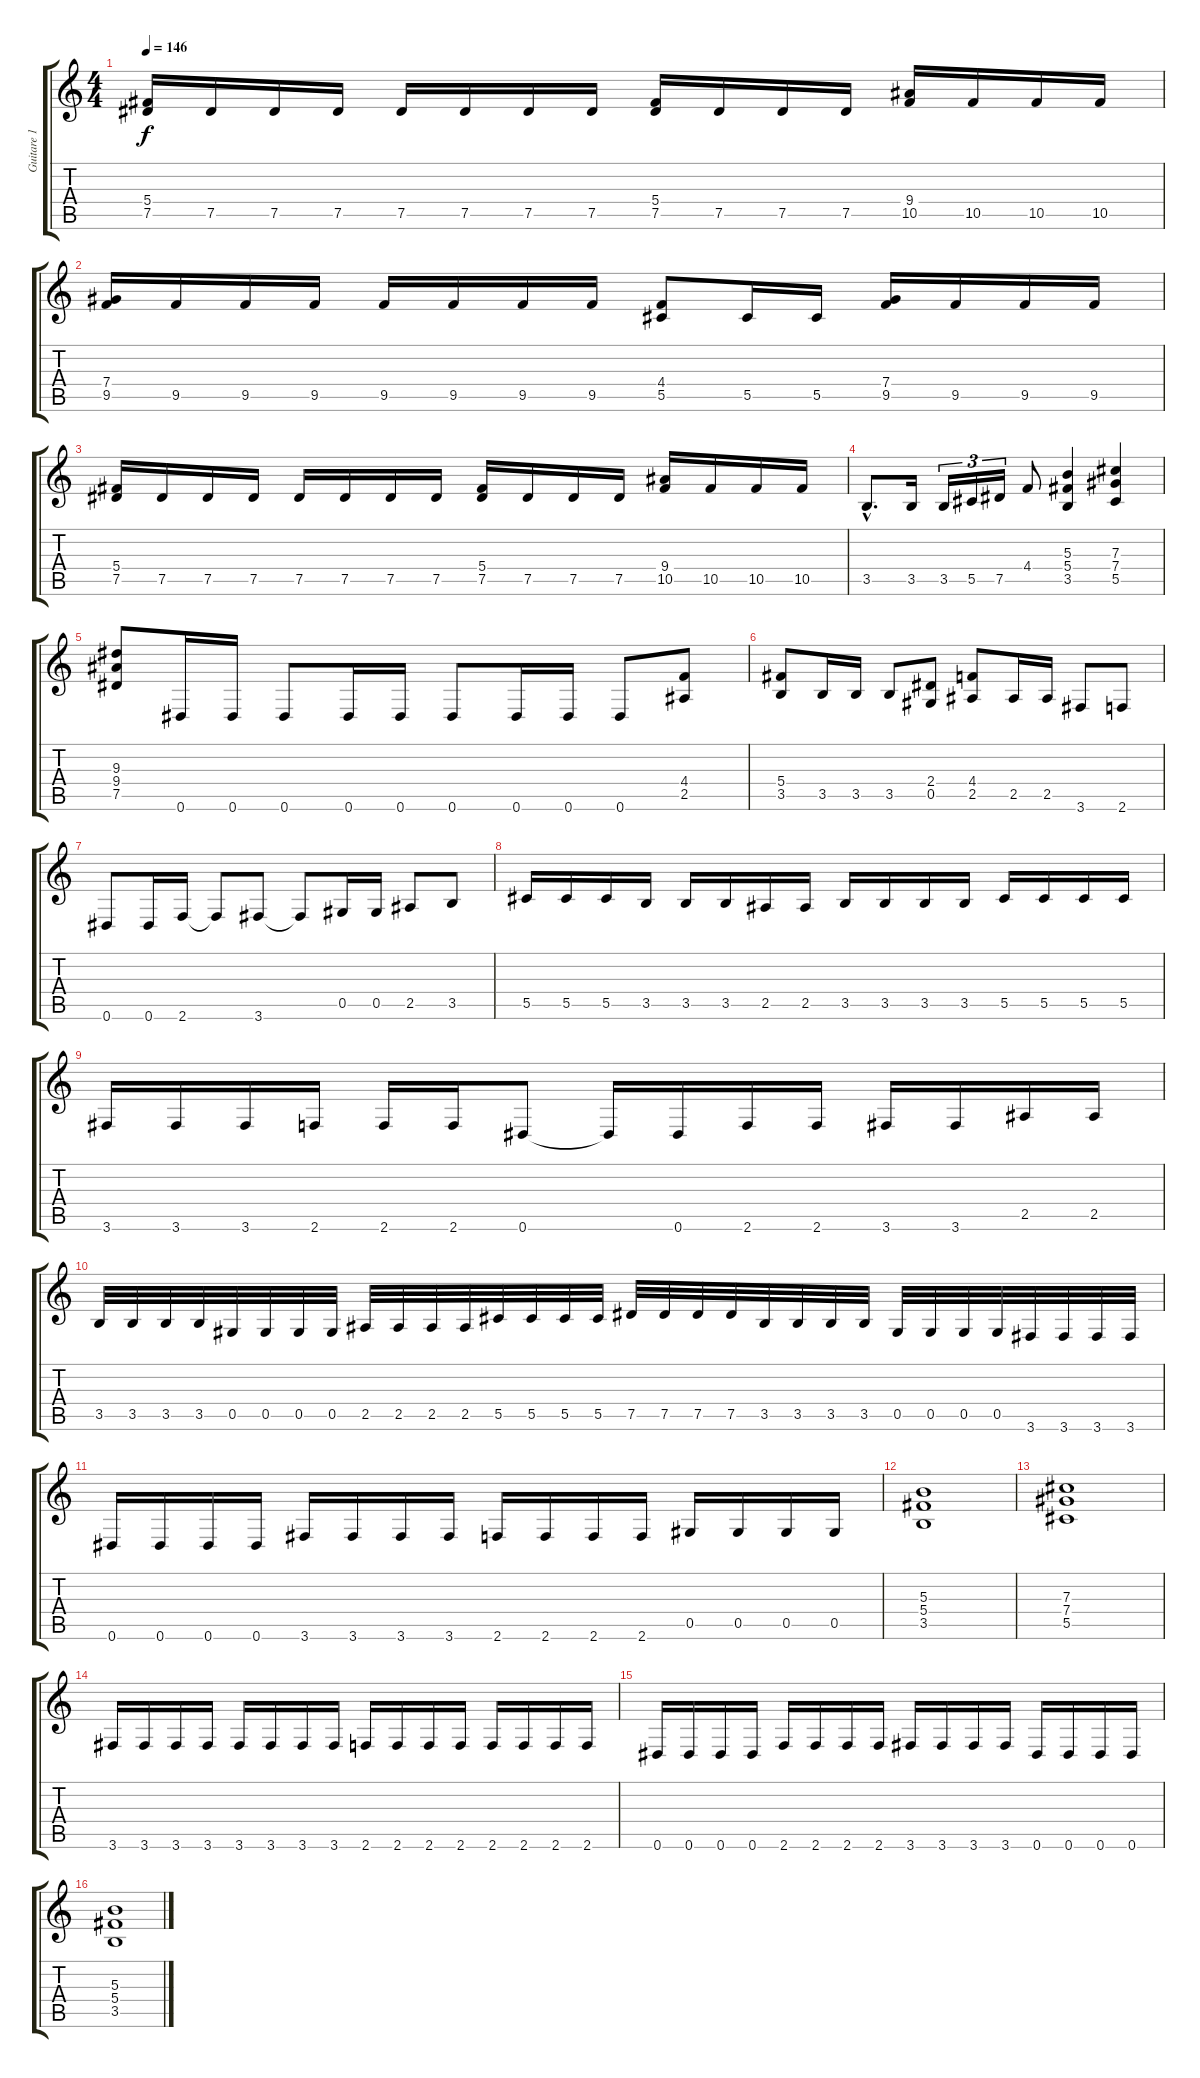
\track ("Guitare 1" "Guitare 1") {instrument distortionguitar}
\staff {score tabs}
\tuning (Eb4 Bb3 Gb3 Db3 Ab2 Eb2) {hide}
\ts (4 4)
\tempo 146
\clef g2
\ks c
(5.4 7.5).16{dy f} 7.5.16 7.5.16 7.5.16 7.5.16 7.5.16 7.5.16 7.5.16 (5.4 7.5).16 7.5.16 7.5.16 7.5.16 (9.4 10.5).16 10.5.16 10.5.16 10.5.16 |
(7.4 9.5).16 9.5.16 9.5.16 9.5.16 9.5.16 9.5.16 9.5.16 9.5.16 (4.4 5.5).8 5.5.16 5.5.16 (7.4 9.5).16 9.5.16 9.5.16 9.5.16 |
(5.4 7.5).16 7.5.16 7.5.16 7.5.16 7.5.16 7.5.16 7.5.16 7.5.16 (5.4 7.5).16 7.5.16 7.5.16 7.5.16 (9.4 10.5).16 10.5.16 10.5.16 10.5.16 |
3.5{hac}.8{d} 3.5.16 3.5.16{tu (3 2)} 5.5.16{tu (3 2)} 7.5.16{tu (3 2)} 4.4.8 (5.3 5.4 3.5).4 (7.3 7.4 5.5).4 |
(9.3 9.4 7.5).8 0.6.16 0.6.16 0.6.8 0.6.16 0.6.16 0.6.8 0.6.16 0.6.16 0.6.8 (4.4 2.5).8 |
(5.4 3.5).8 3.5.16 3.5.16 3.5.8 (2.4 0.5).8 (4.4 2.5).8 2.5.16 2.5.16 3.6.8 2.6.8 |
0.6.8 0.6.16 2.6.16 2.6{t}.8 3.6.8 3.6{t}.8 0.5.16 0.5.16 2.5.8 3.5.8 |
5.5.16 5.5.16 5.5.16 3.5.16 3.5.16 3.5.16 2.5.16 2.5.16 3.5.16 3.5.16 3.5.16 3.5.16 5.5.16 5.5.16 5.5.16 5.5.16 |
3.6.16 3.6.16 3.6.16 2.6.16 2.6.16 2.6.16 0.6.8 0.6{t}.16 0.6.16 2.6.16 2.6.16 3.6.16 3.6.16 2.5.16 2.5.16 |
3.5.32 3.5.32 3.5.32 3.5.32 0.5.32 0.5.32 0.5.32 0.5.32 2.5.32 2.5.32 2.5.32 2.5.32 5.5.32 5.5.32 5.5.32 5.5.32 7.5.32 7.5.32 7.5.32 7.5.32 3.5.32 3.5.32 3.5.32 3.5.32 0.5.32 0.5.32 0.5.32 0.5.32 3.6.32 3.6.32 3.6.32 3.6.32 |
0.6.16 0.6.16 0.6.16 0.6.16 3.6.16 3.6.16 3.6.16 3.6.16 2.6.16 2.6.16 2.6.16 2.6.16 0.5.16 0.5.16 0.5.16 0.5.16 |
(5.3 5.4 3.5).1 |
(7.3 7.4 5.5).1 |
3.6.16 3.6.16 3.6.16 3.6.16 3.6.16 3.6.16 3.6.16 3.6.16 2.6.16 2.6.16 2.6.16 2.6.16 2.6.16 2.6.16 2.6.16 2.6.16 |
0.6.16 0.6.16 0.6.16 0.6.16 2.6.16 2.6.16 2.6.16 2.6.16 3.6.16 3.6.16 3.6.16 3.6.16 0.6.16 0.6.16 0.6.16 0.6.16 |
(5.3 5.4 3.5).1
